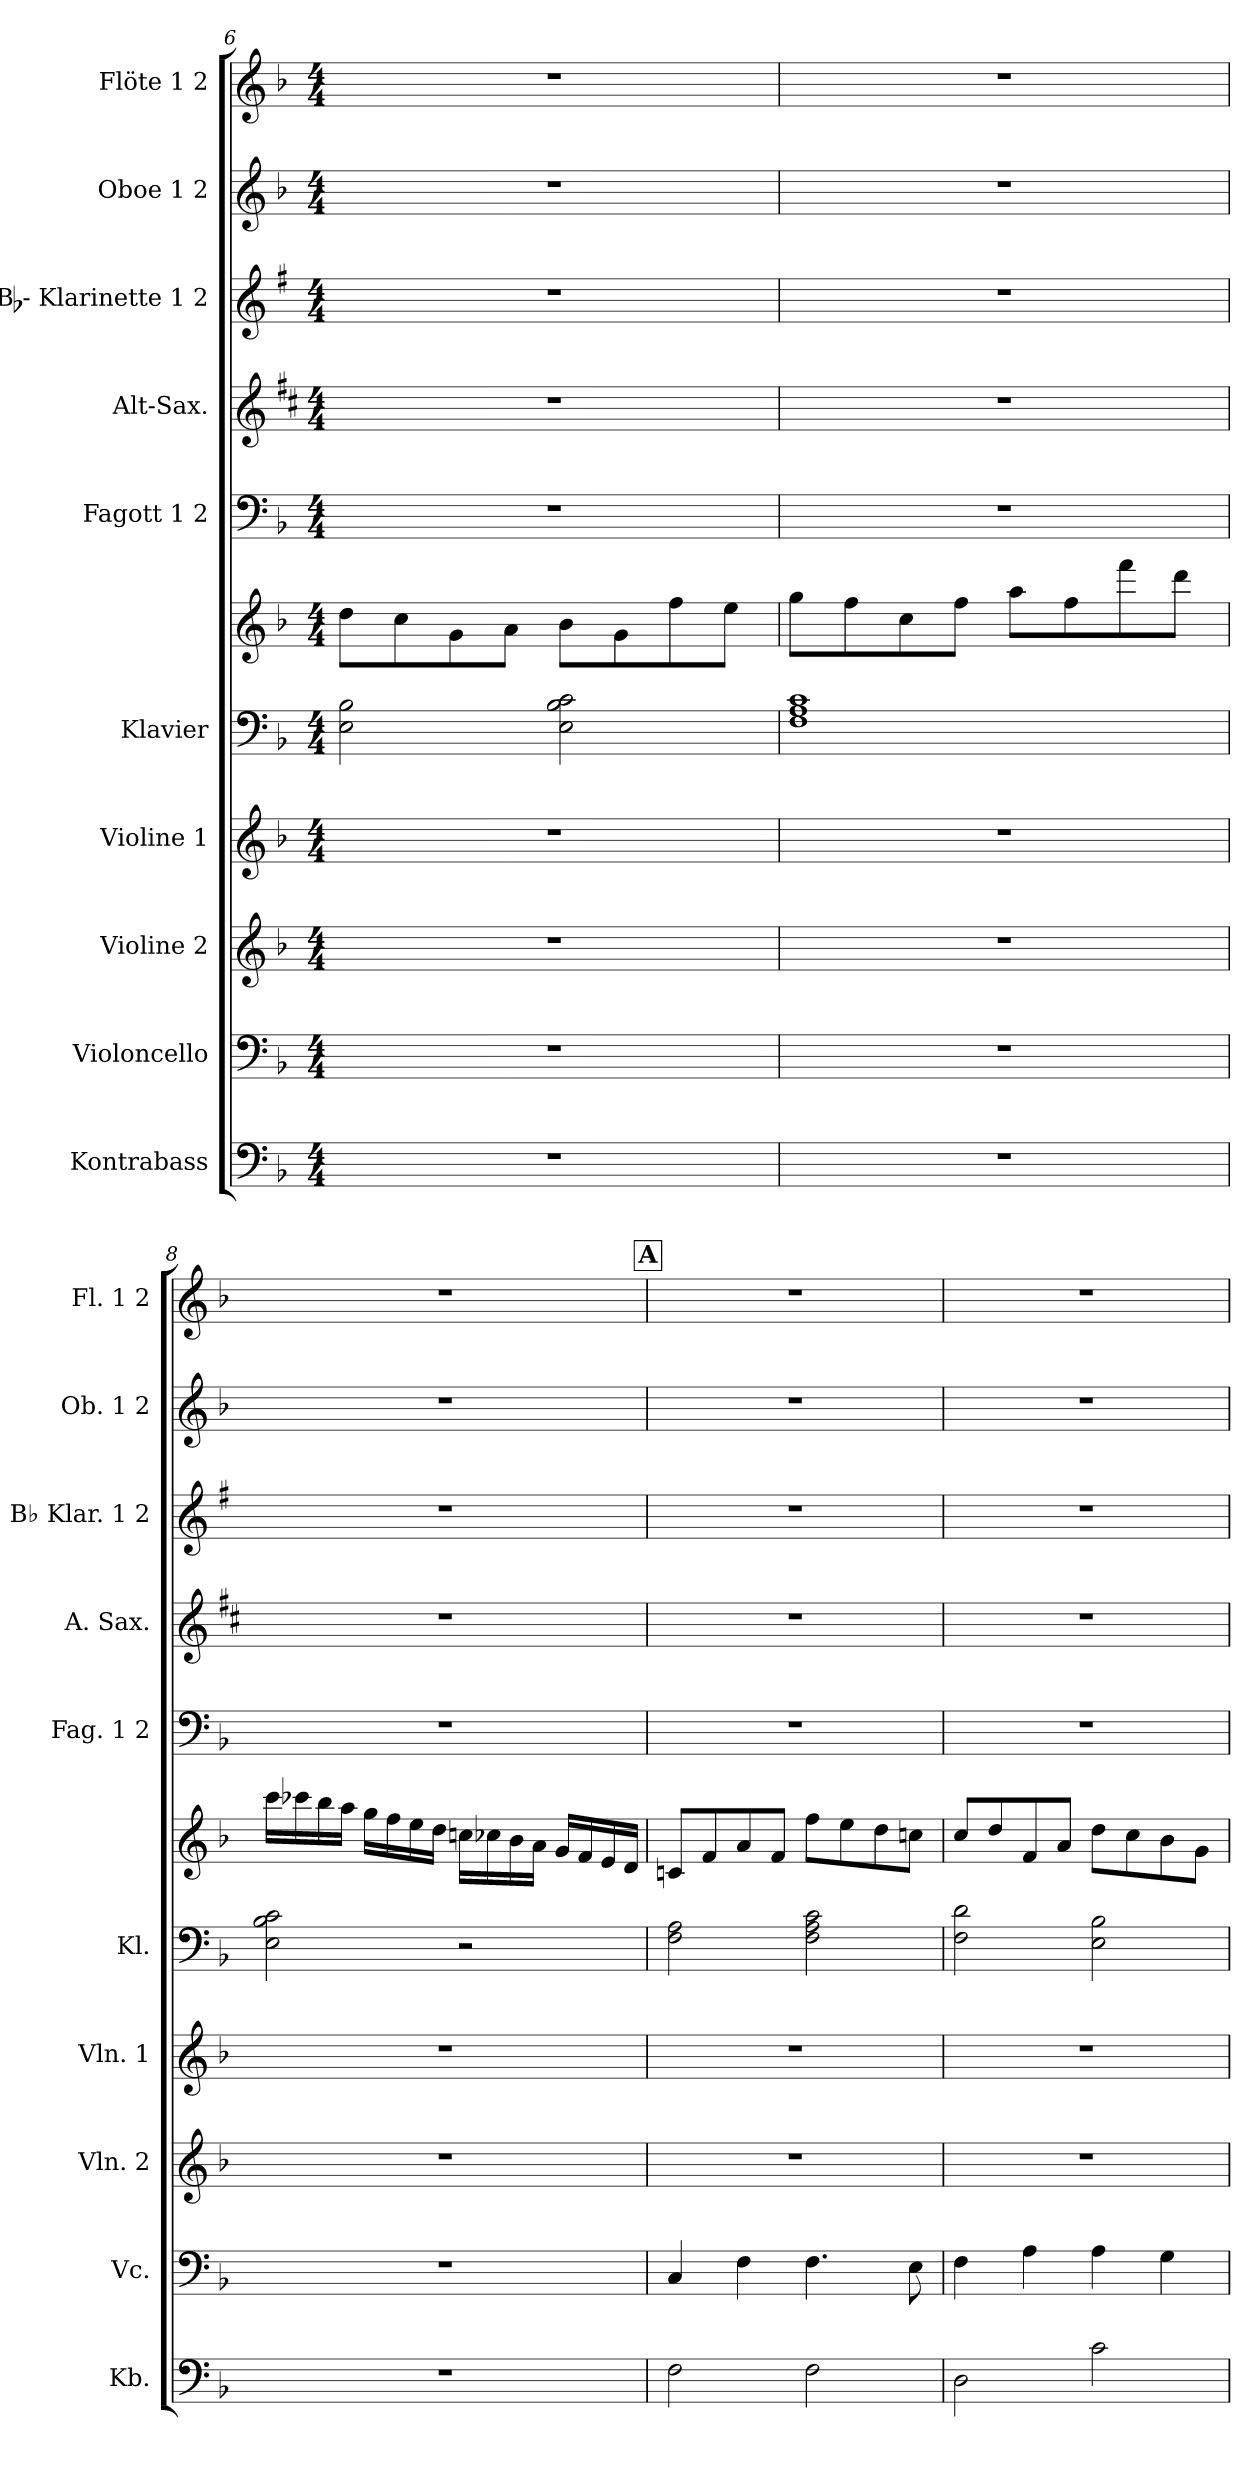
**kern	**kern	**kern	**kern	**kern	**kern	**kern	**kern	**kern	**kern	**kern
*part10	*part9	*part8	*part7	*part6	*part6	*part5	*part4	*part3	*part2	*part1
*staff11	*staff10	*staff9	*staff8	*staff7	*staff6	*staff5	*staff4	*staff3	*staff2	*staff1
*I"Kontrabass	*I"Violoncello	*I"Violine 2	*I"Violine 1	*I"Klavier	*	*I"Fagott 1  2	*I"Alt-Sax.	*I"Bb- Klarinette 1  2	*I"Oboe 1  2	*I"Flöte 1  2
*I'Kb.	*I'Vc.	*I'Vln. 2	*I'Vln. 1	*I'Kl.	*	*I'Fag. 1  2	*I'A. Sax.	*I'Bb Klar. 1  2	*I'Ob. 1  2	*I'Fl. 1  2
*clefF4	*clefF4	*clefG2	*clefG2	*clefF4	*clefG2	*clefF4	*clefG2	*clefG2	*clefG2	*clefG2
*ITrd7c12	*	*	*	*	*	*	*ITrd5c9	*ITrd1c2	*	*
*k[b-]	*k[b-]	*k[b-]	*k[b-]	*k[b-]	*k[b-]	*k[b-]	*k[b-]	*k[b-]	*k[b-]	*k[b-]
*F:	*F:	*F:	*F:	*F:	*F:	*F:	*F:	*F:	*F:	*F:
*M4/4	*M4/4	*M4/4	*M4/4	*M4/4	*M4/4	*M4/4	*M4/4	*M4/4	*M4/4	*M4/4
=6	=6	=6	=6	=6	=6	=6	=6	=6	=6	=6
1r	1r	1r	1r	2Ei\ 2B-i	8ddi\L	1r	1r	1r	1r	1r
.	.	.	.	.	8cci\	.	.	.	.	.
.	.	.	.	.	8gi\	.	.	.	.	.
.	.	.	.	.	8ai\J	.	.	.	.	.
.	.	.	.	2Ei\ 2B-i 2ci	8b-i\L	.	.	.	.	.
.	.	.	.	.	8gi\	.	.	.	.	.
.	.	.	.	.	8ffi\	.	.	.	.	.
.	.	.	.	.	8eei\J	.	.	.	.	.
=7	=7	=7	=7	=7	=7	=7	=7	=7	=7	=7
1r	1r	1r	1r	1Fi 1Ai 1ci	8ggi\L	1r	1r	1r	1r	1r
.	.	.	.	.	8ffi\	.	.	.	.	.
.	.	.	.	.	8cci\	.	.	.	.	.
.	.	.	.	.	8ffi\J	.	.	.	.	.
.	.	.	.	.	8aai\L	.	.	.	.	.
.	.	.	.	.	8ffi\	.	.	.	.	.
.	.	.	.	.	8fffi\	.	.	.	.	.
.	.	.	.	.	8dddi\J	.	.	.	.	.
!!LO:LB:g=z
=8	=8	=8	=8	=8	=8	=8	=8	=8	=8	=8
1r	1r	1r	1r	2Ei\ 2B-i 2ci	16ccci\LL	1r	1r	1r	1r	1r
.	.	.	.	.	16ccc-Xi\	.	.	.	.	.
.	.	.	.	.	16bb-i\	.	.	.	.	.
.	.	.	.	.	16aai\JJ	.	.	.	.	.
.	.	.	.	.	16ggi\LL	.	.	.	.	.
.	.	.	.	.	16ffi\	.	.	.	.	.
.	.	.	.	.	16eei\	.	.	.	.	.
.	.	.	.	.	16ddi\JJ	.	.	.	.	.
.	.	.	.	2r	16ccni\LL	.	.	.	.	.
.	.	.	.	.	16cc-Xi\	.	.	.	.	.
.	.	.	.	.	16b-i\	.	.	.	.	.
.	.	.	.	.	16ai\JJ	.	.	.	.	.
.	.	.	.	.	16gi/LL	.	.	.	.	.
.	.	.	.	.	16fi/	.	.	.	.	.
.	.	.	.	.	16ei/	.	.	.	.	.
.	.	.	.	.	16di/JJ	.	.	.	.	.
!!LO:REH:place=s1:B:color=#000000:enc=box:fs=11.1263:t=A
=9	=9	=9	=9	=9	=9	=9	=9	=9	=9	=9
2FFi\	4Ci/	1r	1r	2Fi\ 2Ai	8cni/L	1r	1r	1r	1r	1r
.	.	.	.	.	8fi/	.	.	.	.	.
.	4Fi\	.	.	.	8ai/	.	.	.	.	.
.	.	.	.	.	8fi/J	.	.	.	.	.
2FFi\	4.Fi\	.	.	2Fi\ 2Ai 2ci	8ffi\L	.	.	.	.	.
.	.	.	.	.	8eei\	.	.	.	.	.
.	.	.	.	.	8ddi\	.	.	.	.	.
.	8Ei\	.	.	.	8ccni\J	.	.	.	.	.
=10	=10	=10	=10	=10	=10	=10	=10	=10	=10	=10
2DDi\	4Fi\	1r	1r	2Fi\ 2di	8cci/L	1r	1r	1r	1r	1r
.	.	.	.	.	8ddi/	.	.	.	.	.
.	4Ai\	.	.	.	8fi/	.	.	.	.	.
.	.	.	.	.	8ai/J	.	.	.	.	.
2Ci\	4Ai\	.	.	2Ei\ 2B-i	8ddi\L	.	.	.	.	.
.	.	.	.	.	8cci\	.	.	.	.	.
.	4Gi\	.	.	.	8b-i\	.	.	.	.	.
.	.	.	.	.	8gi\J	.	.	.	.	.
=	=	=	=	=	=	=	=	=	=	=
*-	*-	*-	*-	*-	*-	*-	*-	*-	*-	*-
